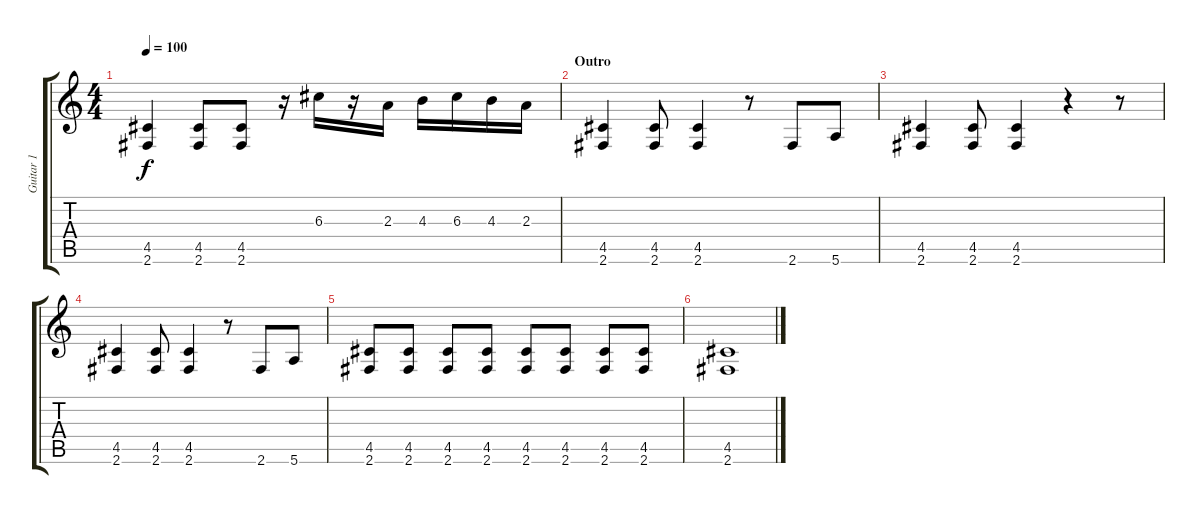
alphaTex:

\track ("Guitar 1" "Guitar 1") {instrument overdrivenguitar}
\staff {score tabs}
\tuning (E4 B3 G3 D3 A2 E2) {hide}
\ts (4 4)
\tempo 100
\clef g2
\ks c
(4.5 2.6).4{dy f} (4.5 2.6).8 (4.5 2.6).8 r.16 6.3.16 r.16 2.3.16 4.3.16 6.3.16 4.3.16 2.3.16 |
\section ("" "Outro")
(4.5 2.6).4 (4.5 2.6).8 (4.5 2.6).4 r.8 2.6.8 5.6.8 |
(4.5 2.6).4 (4.5 2.6).8 (4.5 2.6).4 r.4 r.8 |
(4.5 2.6).4 (4.5 2.6).8 (4.5 2.6).4 r.8 2.6.8 5.6.8 |
(4.5 2.6).8 (4.5 2.6).8 (4.5 2.6).8 (4.5 2.6).8 (4.5 2.6).8 (4.5 2.6).8 (4.5 2.6).8 (4.5 2.6).8 |
(4.5 2.6).1
